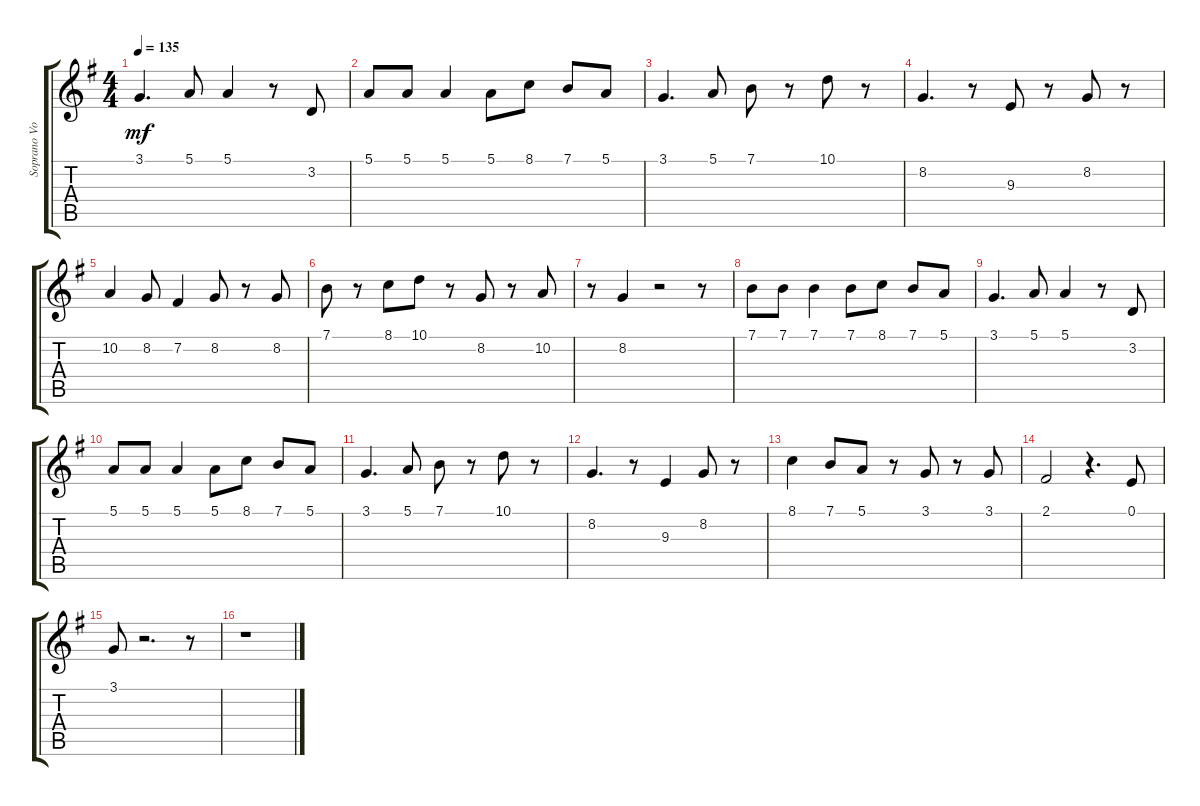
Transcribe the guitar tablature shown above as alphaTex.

\track ("Soprano Voice" "Soprano Vo") {instrument choiraahs}
\staff {score tabs}
\tuning (E4 B3 G3 D3 A2 E2) {hide}
\ts (4 4)
\tempo 135
\clef g2
\ks g
3.1.4{d dy mf} 5.1.8 5.1.4 r.8 3.2.8 |
5.1.8 5.1.8 5.1.4 5.1.8 8.1.8 7.1.8 5.1.8 |
3.1.4{d} 5.1.8 7.1.8 r.8 10.1.8 r.8 |
8.2.4{d} r.8 9.3.8 r.8 8.2.8 r.8 |
10.2.4 8.2.8 7.2.4 8.2.8 r.8 8.2.8 |
7.1.8 r.8 8.1.8 10.1.8 r.8 8.2.8 r.8 10.2.8 |
r.8 8.2.4 r.2 r.8 |
7.1.8 7.1.8 7.1.4 7.1.8 8.1.8 7.1.8 5.1.8 |
3.1.4{d} 5.1.8 5.1.4 r.8 3.2.8 |
5.1.8 5.1.8 5.1.4 5.1.8 8.1.8 7.1.8 5.1.8 |
3.1.4{d} 5.1.8 7.1.8 r.8 10.1.8 r.8 |
8.2.4{d} r.8 9.3.4 8.2.8 r.8 |
8.1.4 7.1.8 5.1.8 r.8 3.1.8 r.8 3.1.8 |
2.1.2 r.4{d} 0.1.8 |
3.1.8 r.2{d} r.8 |
r.1
